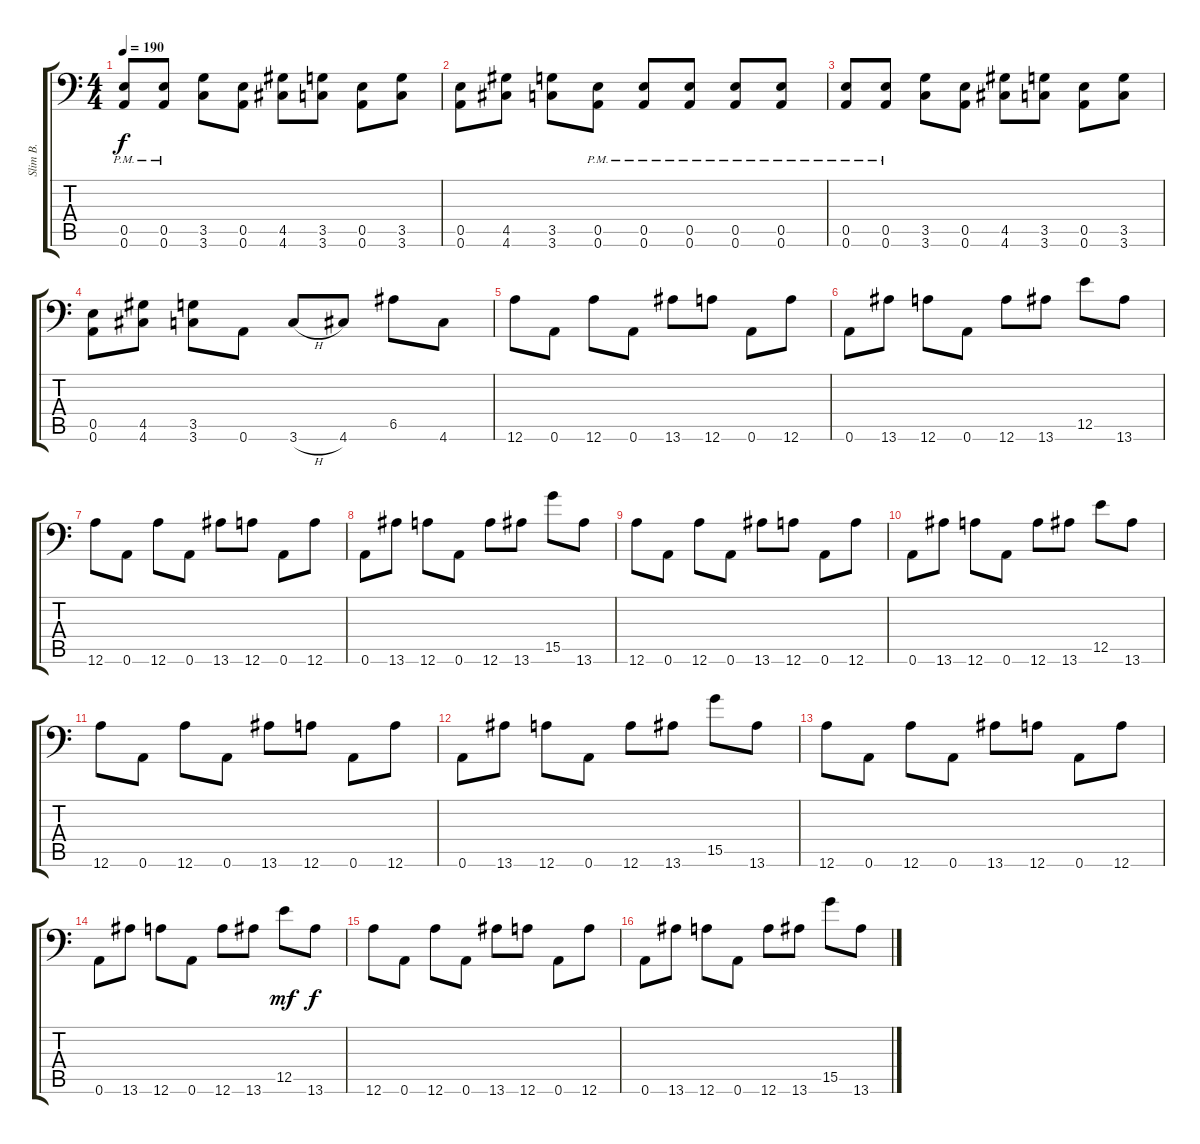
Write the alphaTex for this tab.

\track ("Slim B." "Slim B.") {instrument distortionguitar}
\staff {score tabs}
\tuning (B3 Gb3 D3 A2 E2 A1) {hide}
\ts (4 4)
\tempo 190
\clef f4
\ks c
(0.5{pm} 0.6{pm}).8{dy f} (0.5{pm} 0.6{pm}).8 (3.5 3.6).8 (0.5 0.6).8 (4.5 4.6).8 (3.5 3.6).8 (0.5 0.6).8 (3.5 3.6).8 |
(0.5 0.6).8 (4.5 4.6).8 (3.5 3.6).8 (0.5{pm} 0.6{pm}).8 (0.5{pm} 0.6{pm}).8 (0.5{pm} 0.6{pm}).8 (0.5{pm} 0.6{pm}).8 (0.5{pm} 0.6{pm}).8 |
(0.5{pm} 0.6{pm}).8 (0.5{pm} 0.6{pm}).8 (3.5 3.6).8 (0.5 0.6).8 (4.5 4.6).8 (3.5 3.6).8 (0.5 0.6).8 (3.5 3.6).8 |
(0.5 0.6).8 (4.5 4.6).8 (3.5 3.6).8 0.6.8 3.6{h}.8 4.6.8 6.5.8 4.6.8 |
12.6.8 0.6.8 12.6.8 0.6.8 13.6.8 12.6.8 0.6.8 12.6.8 |
0.6.8 13.6.8 12.6.8 0.6.8 12.6.8 13.6.8 12.5.8 13.6.8 |
12.6.8 0.6.8 12.6.8 0.6.8 13.6.8 12.6.8 0.6.8 12.6.8 |
0.6.8 13.6.8 12.6.8 0.6.8 12.6.8 13.6.8 15.5.8 13.6.8 |
12.6.8 0.6.8 12.6.8 0.6.8 13.6.8 12.6.8 0.6.8 12.6.8 |
0.6.8 13.6.8 12.6.8 0.6.8 12.6.8 13.6.8 12.5.8 13.6.8 |
12.6.8 0.6.8 12.6.8 0.6.8 13.6.8 12.6.8 0.6.8 12.6.8 |
0.6.8 13.6.8 12.6.8 0.6.8 12.6.8 13.6.8 15.5.8 13.6.8 |
12.6.8 0.6.8 12.6.8 0.6.8 13.6.8 12.6.8 0.6.8 12.6.8 |
0.6.8 13.6.8 12.6.8 0.6.8 12.6.8 13.6.8 12.5.8{dy mf} 13.6.8{dy f} |
12.6.8 0.6.8 12.6.8 0.6.8 13.6.8 12.6.8 0.6.8 12.6.8 |
0.6.8 13.6.8 12.6.8 0.6.8 12.6.8 13.6.8 15.5.8 13.6.8
